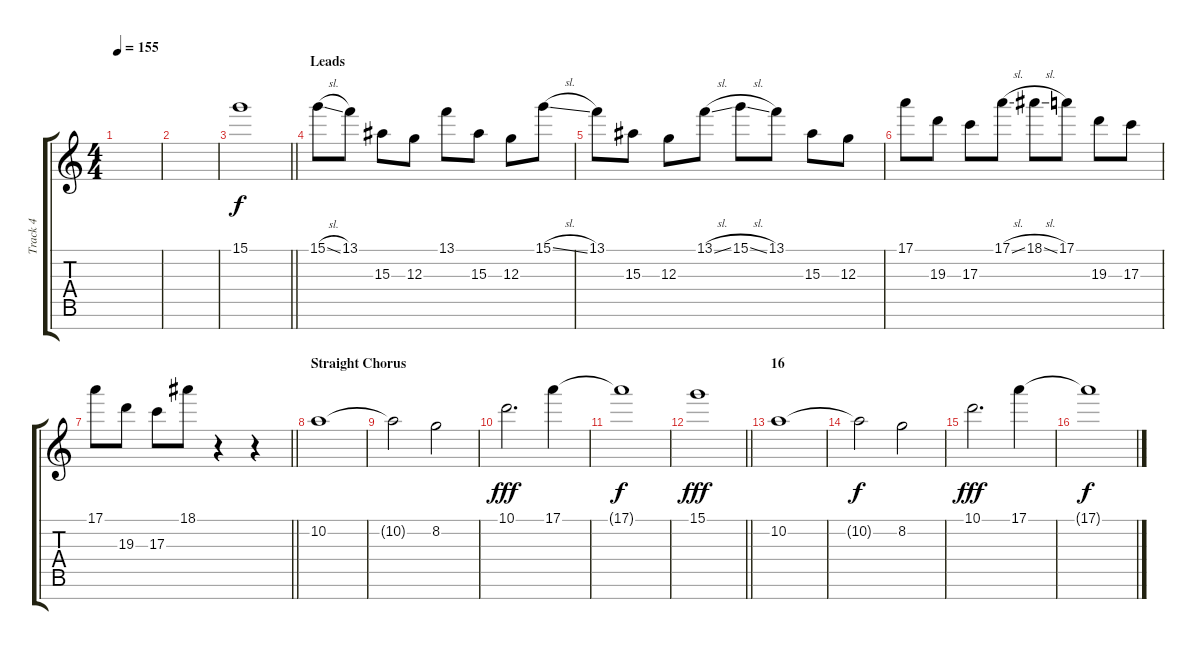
\track ("Track 4" "Track 4") {instrument overdrivenguitar}
\staff {score tabs}
\tuning (E4 B3 G3 D3 A2 E2 B1) {hide}
\ts (4 4)
\tempo 155
\clef g2
\ks c
|
|
\barLineRight lightlight
15.1.1{volume 16} |
\section ("" "Leads")
15.1{sl}.8 13.1.8 15.3.8 12.3.8 13.1.8 15.3.8 12.3.8 15.1{sl}.8 |
13.1.8 15.3.8 12.3.8 13.1{sl}.8 15.1{sl}.8 13.1.8 15.3.8 12.3.8 |
17.1.8 19.3.8 17.3.8 17.1{sl}.8 18.1{sl}.8 17.1.8 19.3.8 17.3.8 |
\barLineRight lightlight
17.1.8 19.3.8 17.3.8 18.1.8 r.4 r.4 |
\section ("" "Straight Chorus")
10.2.1 |
10.2{t}.2{dy f} 8.2.2 |
10.1.2{d dy fff} 17.1.4 |
17.1{t}.1{dy f} |
\barLineRight lightlight
15.1.1{dy fff} |
\section ("" "16")
10.2.1 |
10.2{t}.2{dy f} 8.2.2 |
10.1.2{d dy fff} 17.1.4 |
17.1{t}.1{dy f}
